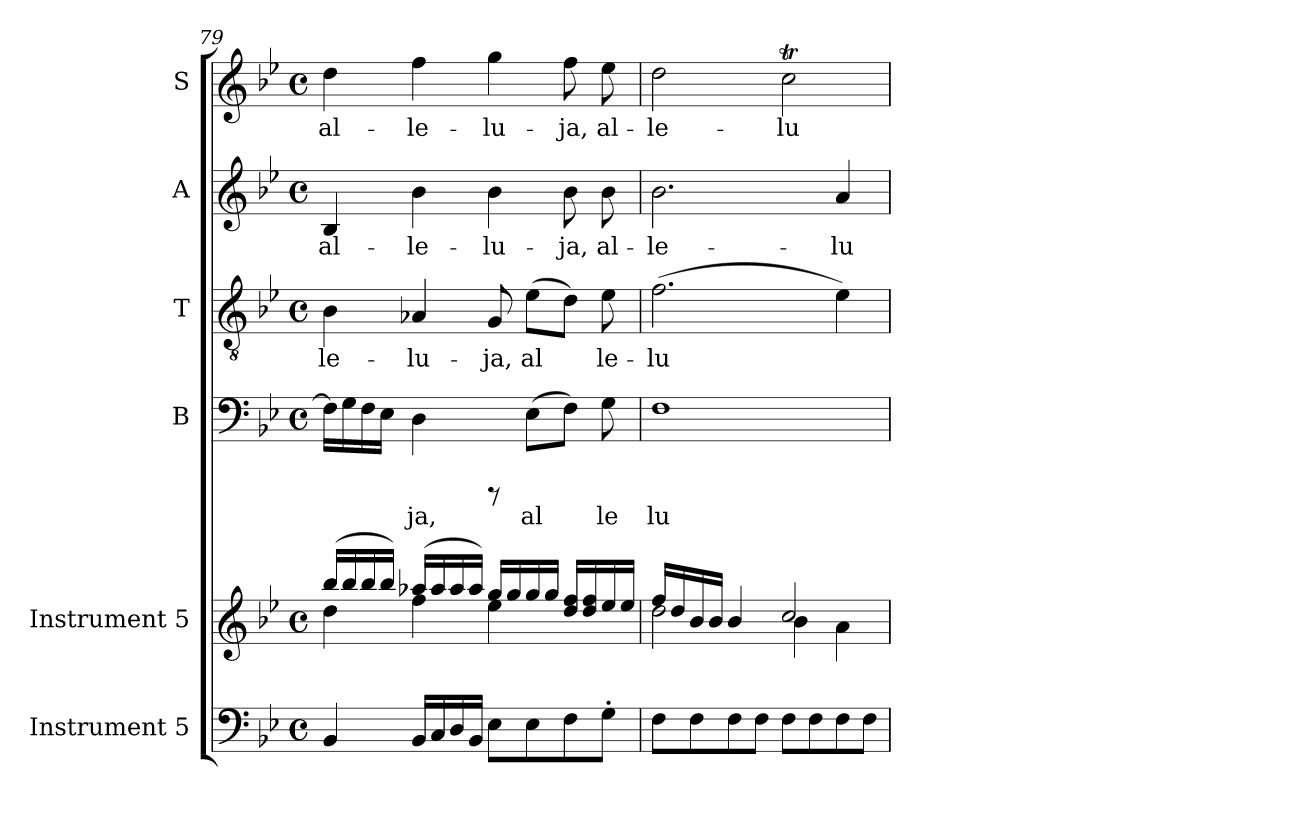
**kern	**kern	**kern	**text	**kern	**text	**kern	**text	**kern	**text
*part6	*part5	*part4	*part4	*part3	*part3	*part2	*part2	*part1	*part1
*staff6	*staff5	*staff4	*staff4	*staff3	*staff3	*staff2	*staff2	*staff1	*staff1
*I"Instrument 5	*I"Instrument 5	*I"B	*	*I"T	*	*I"A	*	*I"S	*
*	*	*I'B	*	*I'T	*	*I'A	*	*I'S	*
*clefF4	*clefG2	*clefF4	*	*clefGv2	*	*clefG2	*	*clefG2	*
*k[b-e-]	*k[b-e-]	*k[b-e-]	*	*k[b-e-]	*	*k[b-e-]	*	*k[b-e-]	*
*B-:	*B-:	*B-:	*	*B-:	*	*B-:	*	*B-:	*
*M4/4	*M4/4	*M4/4	*	*M4/4	*	*M4/4	*	*M4/4	*
*met(c)	*met(c)	*met(c)	*	*met(c)	*	*met(c)	*	*met(c)	*
=79	=79	=79	=79	=79	=79	=79	=79	=79	=79
*	*^	*	*	*	*	*	*	*	*
!	!	!	!	!LO:LY:b:cj	!	!LO:LY:b:cj	!	!LO:LY:b:cj	!	!LO:LY:b:cj
4BB-/	(<16bb-/L	4dd\	16F\L]	.	4B-\	-le-	4B-/	al-	4dd\	al-
!	!	!	!	!LO:LY:b:cj	!	!	!	!	!	!
.	16bb-/	.	16G\	.	.	.	.	.	.	.
!	!	!	!	!LO:LY:b:cj	!	!	!	!	!	!
.	16bb-/	.	16F\	.	.	.	.	.	.	.
!	!	!	!	!LO:LY:b:cj	!	!	!	!	!	!
.	16bb-/J)	.	16E-\J	.	.	.	.	.	.	.
!	!	!	!	!LO:LY:b:cj	!	!LO:LY:b:cj	!	!LO:LY:b:cj	!	!LO:LY:b:cj
16BB-/L	(<16aa-X/L	4ff\	4D\	ja,	4A-X/	-lu-	4b-\	-le-	4ff\	-le-
16C/	16aa-/	.	.	.	.	.	.	.	.	.
16D/	16aa-/	.	.	.	.	.	.	.	.	.
16BB-/J	16aa-/J)	.	.	.	.	.	.	.	.	.
!	!	!	!	!	!	!LO:LY:b:cj	!	!LO:LY:b:cj	!	!LO:LY:b:cj
8E-\L	16gg/L	4ee-\	8rCCC	.	8G/	-ja,	4b-\	-lu-	4gg\	-lu-
.	16gg/	.	.	.	.	.	.	.	.	.
!	!	!	!	!LO:LY:b:cj	!	!LO:LY:b:cj	!	!	!	!
8E-\	16gg/	.	(>8E-\L	al	(>8e-\L	al-	.	.	.	.
.	16gg/J	.	.	.	.	.	.	.	.	.
!	!	!	!	!LO:LY:b:cj	!	!LO:LY:b:cj	!	!LO:LY:b:cj	!	!LO:LY:b:cj
8F\	16ff/ 16dd/L	4ryy	8F\J)	.	8d\J)	--	8b-\	-ja,	8ff\	-ja,
.	16dd/ 16ff/	.	.	.	.	.	.	.	.	.
!	!	!	!	!LO:LY:b:cj	!	!LO:LY:b:cj	!	!LO:LY:b:cj	!	!LO:LY:b:cj
8G'>\J	16ee-/	.	8G\	le	8e-\	-le-	8b-\	al-	8ee-\	al-
.	16ee-/J	.	.	.	.	.	.	.	.	.
=80	=80	=80	=80	=80	=80	=80	=80	=80	=80	=80
!	!	!	!	!LO:LY:b:cj	!	!LO:LY:b:cj	!	!LO:LY:b:cj	!	!LO:LY:b:cj
8F\L	16ff/L	2dd\	1F	lu	(>2.f\	-lu-	2.b-\	-le-	2dd\	-le-
.	16dd/	.	.	.	.	.	.	.	.	.
8F\	16b-/	.	.	.	.	.	.	.	.	.
.	16b-/J	.	.	.	.	.	.	.	.	.
8F\	4b-/	.	.	.	.	.	.	.	.	.
8F\J	.	.	.	.	.	.	.	.	.	.
!	!	!	!	!	!	!	!	!	!	!LO:LY:b:cj
8F\L	2cc/	4b-\	.	.	.	.	.	.	2ccT\	-lu-
8F\	.	.	.	.	.	.	.	.	.	.
!	!	!	!	!	!	!LO:LY:b:cj	!	!LO:LY:b:cj	!	!
8F\	.	4a\	.	.	4e-\)	--	4a/	-lu-	.	.
8F\J	.	.	.	.	.	.	.	.	.	.
*	*v	*v	*	*	*	*	*	*	*	*
=	=	=	=	=	=	=	=	=	=
*-	*-	*-	*-	*-	*-	*-	*-	*-	*-
